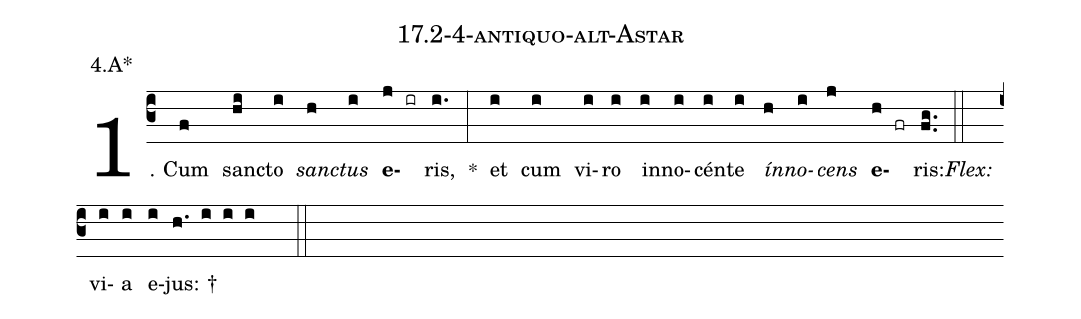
name: 17.2-4-antiquo-alt-Astar;
annotation: 4.A*;
%%
(c3)1. Cum(f) sanc(hi)to(i) <i>sanc</i>(h)<i>tus</i>(i) <b>e</b>(j ir)ris,(i.) *(:) et(i) cum(i) vi(i)ro(i) in(i)no(i)cén(i)te(i) <i>ín</i>(h)<i>no</i>(i)<i>cens</i>(j) <b>e</b>(h fr)ris:(fg..) (::)
<i>Flex:</i>()  vi(i)a(i) e(i)jus: †(h. i i i  ::)
